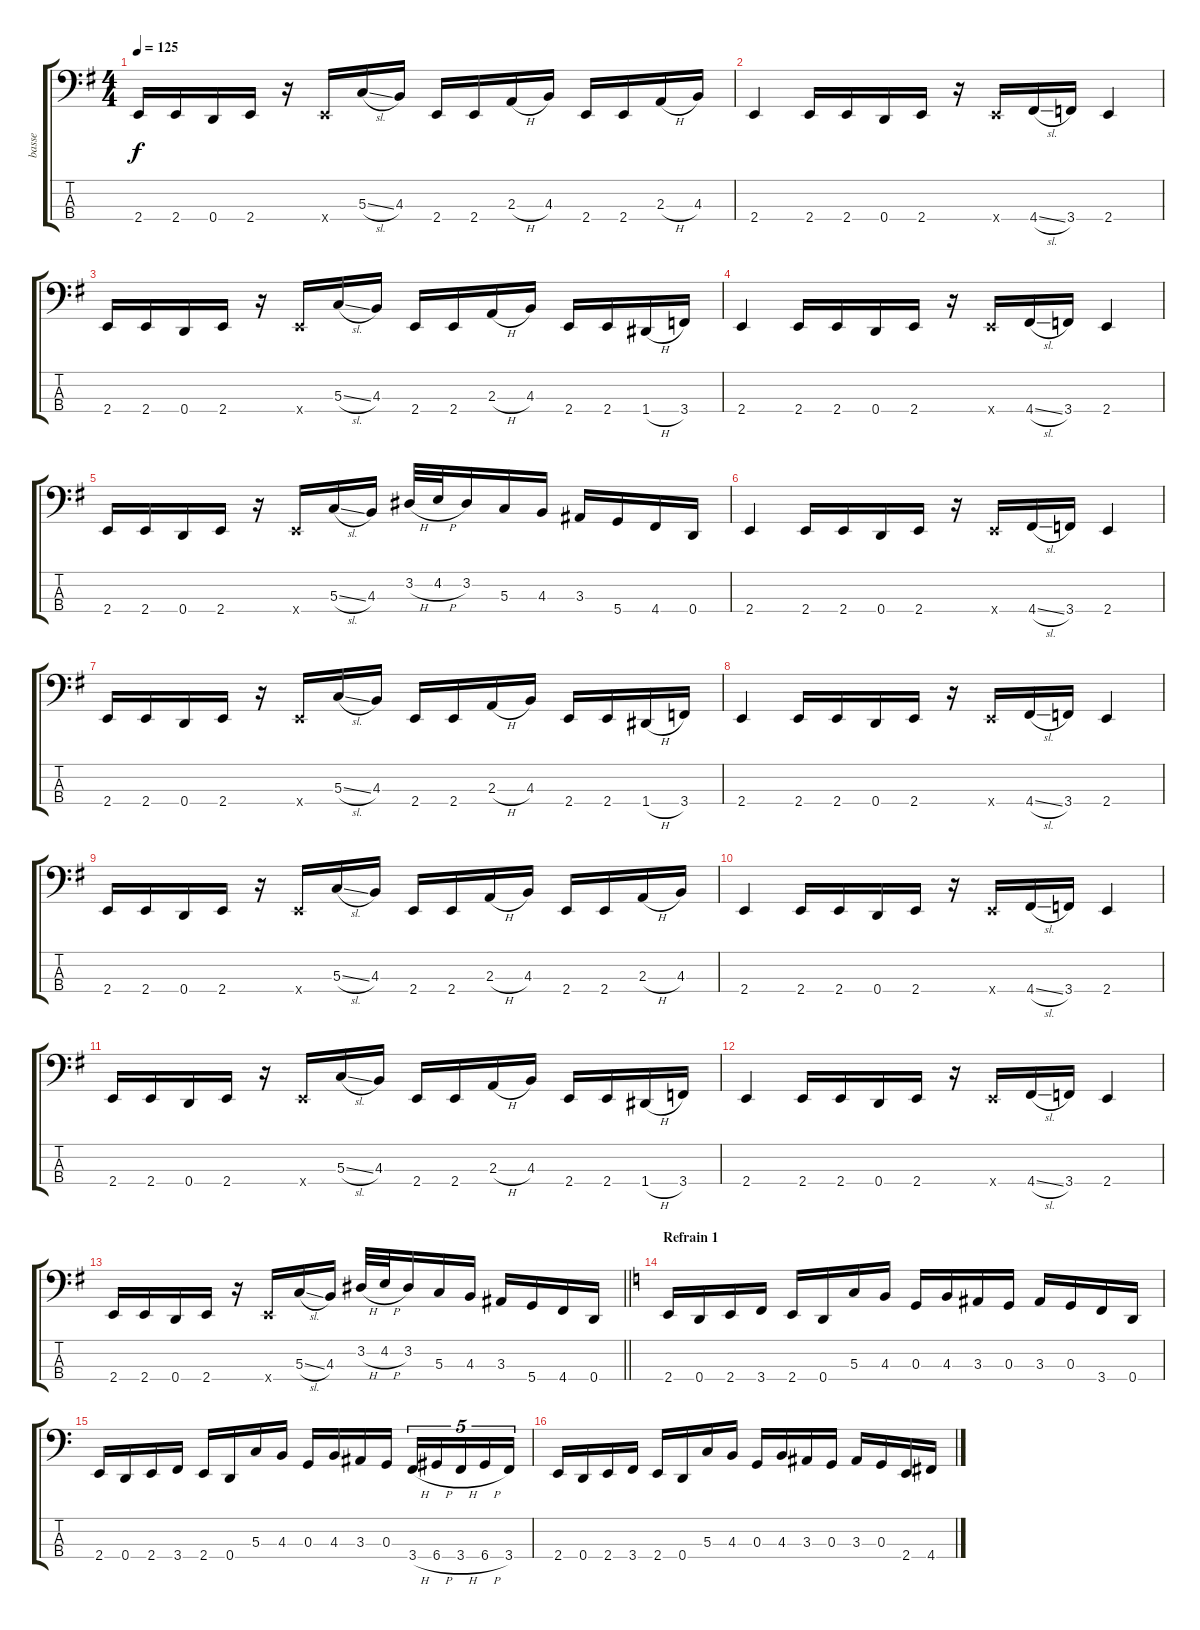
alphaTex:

\track ("basse" "basse") {instrument electricbassfinger}
\staff {score tabs}
\tuning (F2 C2 G1 D1) {hide}
\ts (4 4)
\tempo 125
\clef f4
\ks eminor
2.4.16{dy f} 2.4.16 0.4.16 2.4.16 r.16 2.4{x}.16 5.3{sl}.16 4.3.16 2.4.16 2.4.16 2.3{h}.16 4.3.16 2.4.16 2.4.16 2.3{h}.16 4.3.16 |
2.4.4 2.4.16 2.4.16 0.4.16 2.4.16 r.16 2.4{x}.16 4.4{sl}.16 3.4.16 2.4.4 |
2.4.16 2.4.16 0.4.16 2.4.16 r.16 2.4{x}.16 5.3{sl}.16 4.3.16 2.4.16 2.4.16 2.3{h}.16 4.3.16 2.4.16 2.4.16 1.4{h}.16 3.4.16 |
2.4.4 2.4.16 2.4.16 0.4.16 2.4.16 r.16 2.4{x}.16 4.4{sl}.16 3.4.16 2.4.4 |
2.4.16 2.4.16 0.4.16 2.4.16 r.16 2.4{x}.16 5.3{sl}.16 4.3.16 3.2{h}.32 4.2{h}.32 3.2.16 5.3.16 4.3.16 3.3.16 5.4.16 4.4.16 0.4.16 |
2.4.4 2.4.16 2.4.16 0.4.16 2.4.16 r.16 2.4{x}.16 4.4{sl}.16 3.4.16 2.4.4 |
2.4.16 2.4.16 0.4.16 2.4.16 r.16 2.4{x}.16 5.3{sl}.16 4.3.16 2.4.16 2.4.16 2.3{h}.16 4.3.16 2.4.16 2.4.16 1.4{h}.16 3.4.16 |
2.4.4 2.4.16 2.4.16 0.4.16 2.4.16 r.16 2.4{x}.16 4.4{sl}.16 3.4.16 2.4.4 |
2.4.16 2.4.16 0.4.16 2.4.16 r.16 2.4{x}.16 5.3{sl}.16 4.3.16 2.4.16 2.4.16 2.3{h}.16 4.3.16 2.4.16 2.4.16 2.3{h}.16 4.3.16 |
2.4.4 2.4.16 2.4.16 0.4.16 2.4.16 r.16 2.4{x}.16 4.4{sl}.16 3.4.16 2.4.4 |
2.4.16 2.4.16 0.4.16 2.4.16 r.16 2.4{x}.16 5.3{sl}.16 4.3.16 2.4.16 2.4.16 2.3{h}.16 4.3.16 2.4.16 2.4.16 1.4{h}.16 3.4.16 |
2.4.4 2.4.16 2.4.16 0.4.16 2.4.16 r.16 2.4{x}.16 4.4{sl}.16 3.4.16 2.4.4 |
\barLineRight lightlight
2.4.16 2.4.16 0.4.16 2.4.16 r.16 2.4{x}.16 5.3{sl}.16 4.3.16 3.2{h}.32 4.2{h}.32 3.2.16 5.3.16 4.3.16 3.3.16 5.4.16 4.4.16 0.4.16 |
\section ("" "Refrain 1")
\ks aminor
2.4.16 0.4.16 2.4.16 3.4.16 2.4.16 0.4.16 5.3.16 4.3.16 0.3.16 4.3.16 3.3.16 0.3.16 3.3.16 0.3.16 3.4.16 0.4.16 |
2.4.16 0.4.16 2.4.16 3.4.16 2.4.16 0.4.16 5.3.16 4.3.16 0.3.16 4.3.16 3.3.16 0.3.16 3.4{h}.16{tu (5 4)} 6.4{h}.16{tu (5 4)} 3.4{h}.16{tu (5 4)} 6.4{h}.16{tu (5 4)} 3.4.16{tu (5 4)} |
2.4.16 0.4.16 2.4.16 3.4.16 2.4.16 0.4.16 5.3.16 4.3.16 0.3.16 4.3.16 3.3.16 0.3.16 3.3.16 0.3.16 2.4.16 4.4.16
